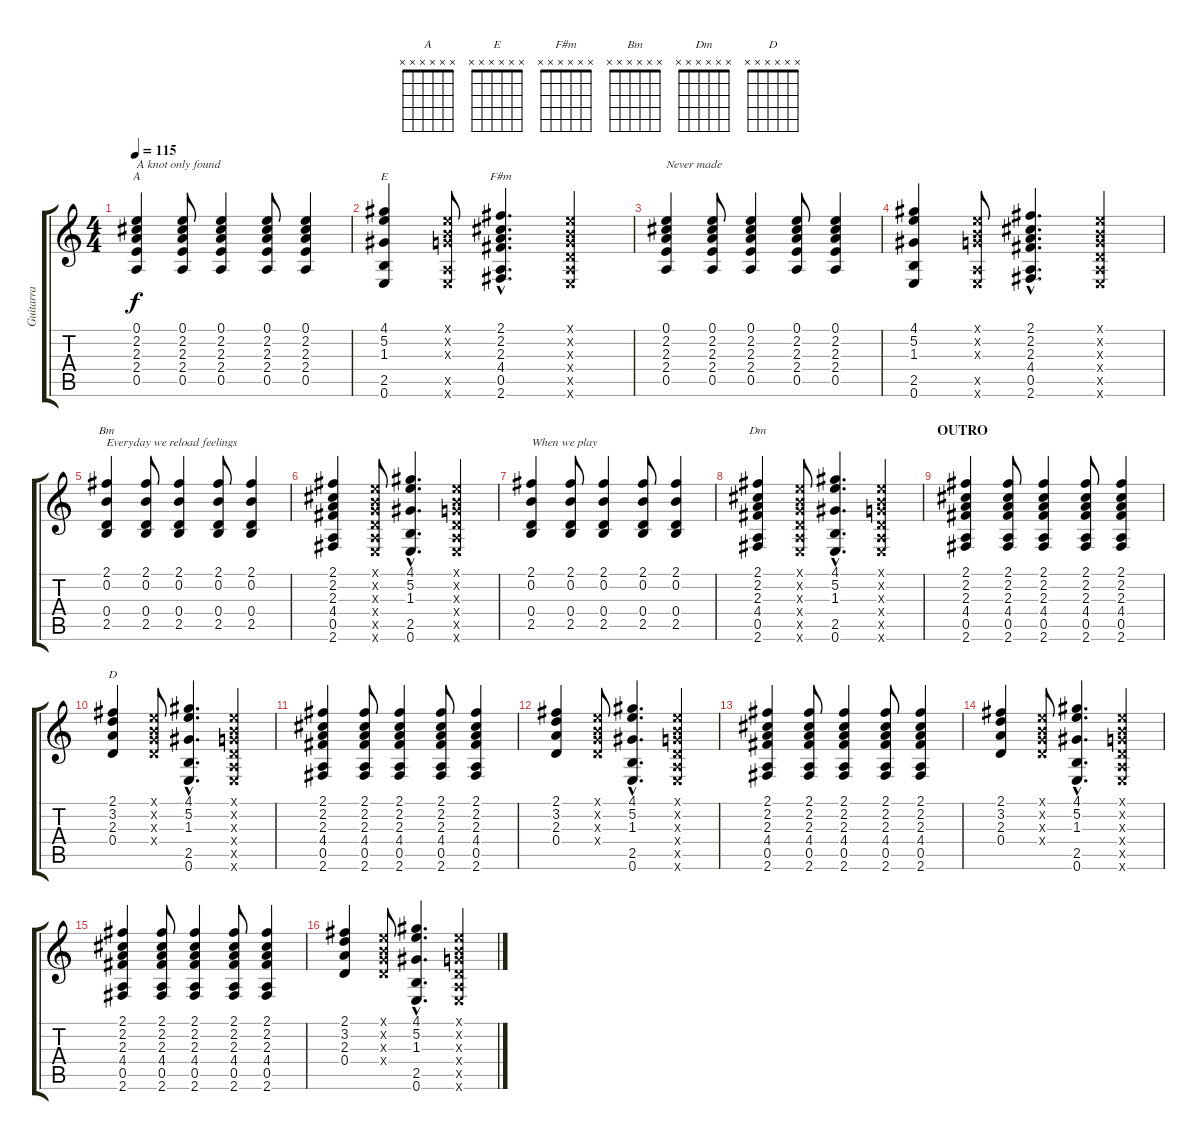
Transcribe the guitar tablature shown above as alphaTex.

\track ("Guitarra" "Guitarra") {instrument electricguitarmuted}
\staff {score tabs}
\tuning (E4 B3 G3 D3 A2 E2) {hide}
\chord ("A" x x x x x x)
\chord ("E" x x x x x x)
\chord ("F#m" x x x x x x)
\chord ("Bm" x x x x x x)
\chord ("Dm" x x x x x x)
\chord ("D" x x x x x x)
\ts (4 4)
\tempo 115
\clef g2
\ks c
(0.1 2.2 2.3 2.4 0.5).4{ch "A" txt "A knot only found " dy f} (0.1 2.2 2.3 2.4 0.5).8 (0.1 2.2 2.3 2.4 0.5).4 (0.1 2.2 2.3 2.4 0.5).8 (0.1 2.2 2.3 2.4 0.5).4 |
(4.1 5.2 1.3 2.5 0.6).4{ch "E"} (0.1{x} 0.2{x} 0.3{x} 0.5{x} 0.6{x}).8 (2.1{hac} 2.2{hac} 2.3{hac} 4.4{hac} 0.5{hac} 2.6{hac}).4{d ch "F#m"} (0.1{x} 0.2{x} 0.3{x} 0.4{x} 0.5{x} 0.6{x}).4 |
(0.1 2.2 2.3 2.4 0.5).4{txt "Never made "} (0.1 2.2 2.3 2.4 0.5).8 (0.1 2.2 2.3 2.4 0.5).4 (0.1 2.2 2.3 2.4 0.5).8 (0.1 2.2 2.3 2.4 0.5).4 |
(4.1 5.2 1.3 2.5 0.6).4 (0.1{x} 0.2{x} 0.3{x} 0.5{x} 0.6{x}).8 (2.1{hac} 2.2{hac} 2.3{hac} 4.4{hac} 0.5{hac} 2.6{hac}).4{d} (0.1{x} 0.2{x} 0.3{x} 0.4{x} 0.5{x} 0.6{x}).4 |
(2.1 0.2 0.4 2.5).4{ch "Bm" txt "Everyday we reload feelings "} (2.1 0.2 0.4 2.5).8 (2.1 0.2 0.4 2.5).4 (2.1 0.2 0.4 2.5).8 (2.1 0.2 0.4 2.5).4 |
(2.1 2.2 2.3 4.4 0.5 2.6).4 (0.1{x} 0.2{x} 0.3{x} 0.4{x} 0.5{x} 0.6{x}).8 (4.1{hac} 5.2{hac} 1.3{hac} 2.5{hac} 0.6{hac}).4{d} (0.1{x} 0.2{x} 0.3{x} 0.4{x} 0.5{x} 0.6{x}).4 |
(2.1 0.2 0.4 2.5).4{txt "When we play"} (2.1 0.2 0.4 2.5).8 (2.1 0.2 0.4 2.5).4 (2.1 0.2 0.4 2.5).8 (2.1 0.2 0.4 2.5).4 |
(2.1 2.2 2.3 4.4 0.5 2.6).4{ch "Dm"} (0.1{x} 0.2{x} 0.3{x} 0.4{x} 0.5{x} 0.6{x}).8 (4.1{hac} 5.2{hac} 1.3{hac} 2.5{hac} 0.6{hac}).4{d} (0.1{x} 0.2{x} 0.3{x} 0.4{x} 0.5{x} 0.6{x}).4 |
\section ("" "OUTRO")
(2.1 2.2 2.3 4.4 0.5 2.6).4 (2.1 2.2 2.3 4.4 0.5 2.6).8 (2.1 2.2 2.3 4.4 0.5 2.6).4 (2.1 2.2 2.3 4.4 0.5 2.6).8 (2.1 2.2 2.3 4.4 0.5 2.6).4 |
(2.1 3.2 2.3 0.4).4{ch "D"} (0.1{x} 0.2{x} 0.3{x} 0.4{x}).8 (4.1{hac} 5.2{hac} 1.3{hac} 2.5{hac} 0.6{hac}).4{d} (0.1{x} 0.2{x} 0.3{x} 0.4{x} 0.5{x} 0.6{x}).4 |
(2.1 2.2 2.3 4.4 0.5 2.6).4 (2.1 2.2 2.3 4.4 0.5 2.6).8 (2.1 2.2 2.3 4.4 0.5 2.6).4 (2.1 2.2 2.3 4.4 0.5 2.6).8 (2.1 2.2 2.3 4.4 0.5 2.6).4 |
(2.1 3.2 2.3 0.4).4 (0.1{x} 0.2{x} 0.3{x} 0.4{x}).8 (4.1{hac} 5.2{hac} 1.3{hac} 2.5{hac} 0.6{hac}).4{d} (0.1{x} 0.2{x} 0.3{x} 0.4{x} 0.5{x} 0.6{x}).4 |
(2.1 2.2 2.3 4.4 0.5 2.6).4 (2.1 2.2 2.3 4.4 0.5 2.6).8 (2.1 2.2 2.3 4.4 0.5 2.6).4 (2.1 2.2 2.3 4.4 0.5 2.6).8 (2.1 2.2 2.3 4.4 0.5 2.6).4 |
(2.1 3.2 2.3 0.4).4 (0.1{x} 0.2{x} 0.3{x} 0.4{x}).8 (4.1{hac} 5.2{hac} 1.3{hac} 2.5{hac} 0.6{hac}).4{d} (0.1{x} 0.2{x} 0.3{x} 0.4{x} 0.5{x} 0.6{x}).4 |
(2.1 2.2 2.3 4.4 0.5 2.6).4 (2.1 2.2 2.3 4.4 0.5 2.6).8 (2.1 2.2 2.3 4.4 0.5 2.6).4 (2.1 2.2 2.3 4.4 0.5 2.6).8 (2.1 2.2 2.3 4.4 0.5 2.6).4 |
(2.1 3.2 2.3 0.4).4 (0.1{x} 0.2{x} 0.3{x} 0.4{x}).8 (4.1{hac} 5.2{hac} 1.3{hac} 2.5{hac} 0.6{hac}).4{d} (0.1{x} 0.2{x} 0.3{x} 0.4{x} 0.5{x} 0.6{x}).4
